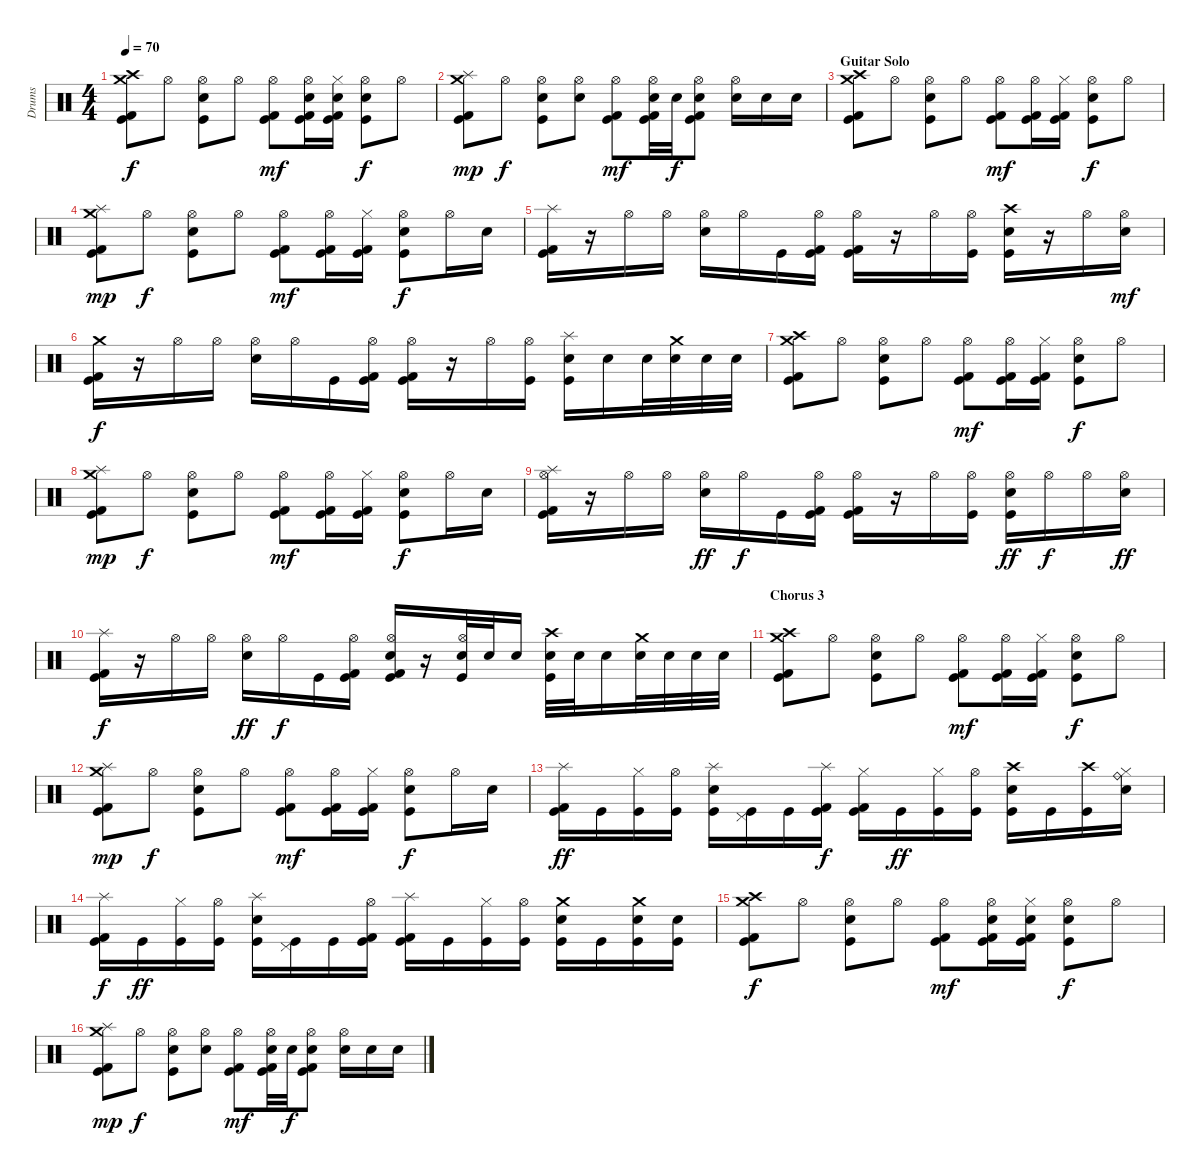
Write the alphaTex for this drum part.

\track ("Drums" "Drums") {instrument percussion}
\staff {score}
\articulation defaults
\ts (4 4)
\tempo 70
\clef neutral
\ks c
("Crash medium (hit)" "Crash high (hit)" "Kick (hit) 2" "Kick (hit)").8{dy f} "Hi-Hat (open)".8 ("Hi-Hat (open)" "Electric Snare (hit)" "Kick (hit)").8 "Hi-Hat (open)".8 ("Hi-Hat (open)" "Kick (hit) 2" "Kick (hit)").8{dy mf} ("Hi-Hat (open)" "Electric Snare (hit)" "Kick (hit)" "Kick (hit) 2").16 ("Hi-Hat (closed)" "Electric Snare (hit)" "Kick (hit)" "Kick (hit) 2").16 ("Hi-Hat (open)" "Electric Snare (hit)" "Kick (hit)").8{dy f} "Hi-Hat (open)".8 |
("Crash medium (hit)" "Splash (hit)" "Kick (hit) 2" "Kick (hit)").8{dy mp} "Hi-Hat (open)".8{dy f} ("Hi-Hat (open)" "Electric Snare (hit)" "Kick (hit)").8 ("Hi-Hat (open)" "Electric Snare (hit)").8 ("Hi-Hat (open)" "Kick (hit) 2" "Kick (hit)").8{dy mf} ("Hi-Hat (open)" "Electric Snare (hit)" "Kick (hit)" "Kick (hit) 2").32 "Electric Snare (hit)".32{dy f} ("Hi-Hat (open)" "Electric Snare (hit)" "Kick (hit)" "Kick (hit) 2").8 ("Hi-Hat (open)" "Electric Snare (hit)").16 "Electric Snare (hit)".16 "Electric Snare (hit)".16 |
\section ("" "Guitar Solo")
("Crash medium (hit)" "Crash high (hit)" "Kick (hit) 2" "Kick (hit)").8 "Hi-Hat (open)".8 ("Hi-Hat (open)" "Electric Snare (hit)" "Kick (hit)").8 "Hi-Hat (open)".8 ("Hi-Hat (open)" "Kick (hit) 2" "Kick (hit)").8{dy mf} ("Hi-Hat (open)" "Kick (hit)" "Kick (hit) 2").16 ("Hi-Hat (closed)" "Kick (hit)" "Kick (hit) 2").16 ("Hi-Hat (open)" "Electric Snare (hit)" "Kick (hit)").8{dy f} "Hi-Hat (open)".8 |
("Crash medium (hit)" "Splash (hit)" "Kick (hit) 2" "Kick (hit)").8{dy mp} "Hi-Hat (open)".8{dy f} ("Hi-Hat (open)" "Electric Snare (hit)" "Kick (hit)").8 "Hi-Hat (open)".8 ("Hi-Hat (open)" "Kick (hit) 2" "Kick (hit)").8{dy mf} ("Hi-Hat (open)" "Kick (hit)" "Kick (hit) 2").16 ("Hi-Hat (closed)" "Kick (hit)" "Kick (hit) 2").16 ("Hi-Hat (open)" "Electric Snare (hit)" "Kick (hit)").8{dy f} "Hi-Hat (open)".16 "Electric Snare (hit)".16 |
("Splash (hit)" "Kick (hit) 2" "Kick (hit)").16 r.16 "Hi-Hat (open)".16 "Hi-Hat (open)".16 ("Hi-Hat (open)" "Electric Snare (hit)").16 "Hi-Hat (open)".16 "Kick (hit)".16 ("Hi-Hat (open)" "Kick (hit) 2" "Kick (hit)").16 ("Hi-Hat (open)" "Kick (hit) 2" "Kick (hit)").16 r.16 "Hi-Hat (open)".16 ("Hi-Hat (open)" "Kick (hit)").16 ("Crash high (hit)" "Electric Snare (hit)" "Kick (hit)").16 r.16 "Hi-Hat (open)".16 ("Hi-Hat (open)" "Electric Snare (hit)").16{dy mf} |
("Crash medium (hit)" "Kick (hit) 2" "Kick (hit)").16{dy f} r.16 "Hi-Hat (open)".16 "Hi-Hat (open)".16 ("Hi-Hat (open)" "Electric Snare (hit)").16 "Hi-Hat (open)".16 "Kick (hit)".16 ("Hi-Hat (open)" "Kick (hit) 2" "Kick (hit)").16 ("Hi-Hat (open)" "Kick (hit) 2" "Kick (hit)").16 r.16 "Hi-Hat (open)".16 ("Hi-Hat (open)" "Kick (hit)").16 ("Splash (hit)" "Electric Snare (hit)" "Kick (hit)").16 "Electric Snare (hit)".16 "Electric Snare (hit)".32 ("Crash medium (hit)" "Electric Snare (hit)").32 "Electric Snare (hit)".32 "Electric Snare (hit)".32 |
("Crash medium (hit)" "Crash high (hit)" "Kick (hit) 2" "Kick (hit)").8 "Hi-Hat (open)".8 ("Hi-Hat (open)" "Electric Snare (hit)" "Kick (hit)").8 "Hi-Hat (open)".8 ("Hi-Hat (open)" "Kick (hit) 2" "Kick (hit)").8{dy mf} ("Hi-Hat (open)" "Kick (hit)" "Kick (hit) 2").16 ("Hi-Hat (closed)" "Kick (hit)" "Kick (hit) 2").16 ("Hi-Hat (open)" "Electric Snare (hit)" "Kick (hit)").8{dy f} "Hi-Hat (open)".8 |
("Crash medium (hit)" "Splash (hit)" "Kick (hit) 2" "Kick (hit)").8{dy mp} "Hi-Hat (open)".8{dy f} ("Hi-Hat (open)" "Electric Snare (hit)" "Kick (hit)").8 "Hi-Hat (open)".8 ("Hi-Hat (open)" "Kick (hit) 2" "Kick (hit)").8{dy mf} ("Hi-Hat (open)" "Kick (hit)" "Kick (hit) 2").16 ("Hi-Hat (closed)" "Kick (hit)" "Kick (hit) 2").16 ("Hi-Hat (open)" "Electric Snare (hit)" "Kick (hit)").8{dy f} "Hi-Hat (open)".16 "Electric Snare (hit)".16 |
("Hi-Hat (open)" "Splash (hit)" "Kick (hit) 2" "Kick (hit)").16 r.16 "Hi-Hat (open)".16 "Hi-Hat (open)".16 ("Hi-Hat (open)" "Electric Snare (hit)").16{dy ff} "Hi-Hat (open)".16{dy f} "Kick (hit)".16 ("Hi-Hat (open)" "Kick (hit) 2" "Kick (hit)").16 ("Hi-Hat (open)" "Kick (hit) 2" "Kick (hit)").16 r.16 "Hi-Hat (open)".16 ("Hi-Hat (open)" "Kick (hit)").16 ("Hi-Hat (open)" "Electric Snare (hit)" "Kick (hit)").16{dy ff} "Hi-Hat (open)".16{dy f} "Hi-Hat (open)".16 ("Hi-Hat (open)" "Electric Snare (hit)").16{dy ff} |
("Splash (hit)" "Kick (hit) 2" "Kick (hit)").16{dy f} r.16 "Hi-Hat (open)".16 "Hi-Hat (open)".16 ("Hi-Hat (open)" "Electric Snare (hit)").16{dy ff} "Hi-Hat (open)".16{dy f} "Kick (hit)".16 ("Hi-Hat (open)" "Kick (hit) 2" "Kick (hit)").16 ("Hi-Hat (open)" "Electric Snare (hit)" "Kick (hit) 2" "Kick (hit)").16 r.16 ("Hi-Hat (open)" "Electric Snare (hit)" "Kick (hit)").32 "Electric Snare (hit)".32 "Electric Snare (hit)".16 ("Crash high (hit)" "Electric Snare (hit)" "Kick (hit)").32 "Electric Snare (hit)".32 "Electric Snare (hit)".16 ("Crash medium (hit)" "Electric Snare (hit)").32 "Electric Snare (hit)".32 "Electric Snare (hit)".32 "Electric Snare (hit)".32 |
\section ("" "Chorus 3")
("Crash medium (hit)" "Crash high (hit)" "Kick (hit) 2" "Kick (hit)").8 "Hi-Hat (open)".8 ("Hi-Hat (open)" "Electric Snare (hit)" "Kick (hit)").8 "Hi-Hat (open)".8 ("Hi-Hat (open)" "Kick (hit) 2" "Kick (hit)").8{dy mf} ("Hi-Hat (open)" "Kick (hit)" "Kick (hit) 2").16 ("Hi-Hat (closed)" "Kick (hit)" "Kick (hit) 2").16 ("Hi-Hat (open)" "Electric Snare (hit)" "Kick (hit)").8{dy f} "Hi-Hat (open)".8 |
("Crash medium (hit)" "Splash (hit)" "Kick (hit) 2" "Kick (hit)").8{dy mp} "Hi-Hat (open)".8{dy f} ("Hi-Hat (open)" "Electric Snare (hit)" "Kick (hit)").8 "Hi-Hat (open)".8 ("Hi-Hat (open)" "Kick (hit) 2" "Kick (hit)").8{dy mf} ("Hi-Hat (open)" "Kick (hit)" "Kick (hit) 2").16 ("Hi-Hat (closed)" "Kick (hit)" "Kick (hit) 2").16 ("Hi-Hat (open)" "Electric Snare (hit)" "Kick (hit)").8{dy f} "Hi-Hat (open)".16 "Electric Snare (hit)".16 |
("Splash (hit)" "Kick (hit) 2" "Kick (hit)").16{dy ff} "Kick (hit)".16 ("Hi-Hat (closed)" "Kick (hit)").16 ("Hi-Hat (open)" "Kick (hit)").16 ("Splash (hit)" "Electric Snare (hit)" "Kick (hit)").16 ("Pedal Hi-Hat (hit)" "Kick (hit)").16 "Kick (hit)".16 ("Splash (hit)" "Kick (hit) 2" "Kick (hit)").16{dy f} ("Hi-Hat (closed)" "Kick (hit) 2" "Kick (hit)").16 "Kick (hit)".16{dy ff} ("Hi-Hat (closed)" "Kick (hit)").16 ("Hi-Hat (open)" "Kick (hit)").16 ("Crash high (hit)" "Electric Snare (hit)" "Kick (hit)").16 "Kick (hit)".16 ("Crash high (hit)" "Kick (hit)").16 ("Hi-Hat (closed)" "Electric Snare (hit)" "Ride (bell)").16 |
("Splash (hit)" "Kick (hit) 2" "Kick (hit)").16{dy f} "Kick (hit)".16{dy ff} ("Hi-Hat (closed)" "Kick (hit)").16 ("Hi-Hat (open)" "Kick (hit)").16 ("Splash (hit)" "Electric Snare (hit)" "Kick (hit)").16 ("Pedal Hi-Hat (hit)" "Kick (hit)").16 "Kick (hit)".16 ("Hi-Hat (open)" "Kick (hit) 2" "Kick (hit)").16 ("Splash (hit)" "Kick (hit) 2" "Kick (hit)").16 "Kick (hit)".16 ("Hi-Hat (closed)" "Kick (hit)").16 ("Hi-Hat (open)" "Kick (hit)").16 ("Crash medium (hit)" "Electric Snare (hit)" "Kick (hit)").16 "Kick (hit)".16 ("Crash medium (hit)" "Electric Snare (hit)" "Kick (hit)").16 ("Electric Snare (hit)" "Kick (hit)").16 |
("Crash medium (hit)" "Crash high (hit)" "Kick (hit) 2" "Kick (hit)").8{dy f} "Hi-Hat (open)".8 ("Hi-Hat (open)" "Electric Snare (hit)" "Kick (hit)").8 "Hi-Hat (open)".8 ("Hi-Hat (open)" "Kick (hit) 2" "Kick (hit)").8{dy mf} ("Hi-Hat (open)" "Electric Snare (hit)" "Kick (hit)" "Kick (hit) 2").16 ("Hi-Hat (closed)" "Electric Snare (hit)" "Kick (hit)" "Kick (hit) 2").16 ("Hi-Hat (open)" "Electric Snare (hit)" "Kick (hit)").8{dy f} "Hi-Hat (open)".8 |
("Crash medium (hit)" "Splash (hit)" "Kick (hit) 2" "Kick (hit)").8{dy mp} "Hi-Hat (open)".8{dy f} ("Hi-Hat (open)" "Electric Snare (hit)" "Kick (hit)").8 ("Hi-Hat (open)" "Electric Snare (hit)").8 ("Hi-Hat (open)" "Kick (hit) 2" "Kick (hit)").8{dy mf} ("Hi-Hat (open)" "Electric Snare (hit)" "Kick (hit)" "Kick (hit) 2").32 "Electric Snare (hit)".32{dy f} ("Hi-Hat (open)" "Electric Snare (hit)" "Kick (hit)" "Kick (hit) 2").8 ("Hi-Hat (open)" "Electric Snare (hit)").16 "Electric Snare (hit)".16 "Electric Snare (hit)".16
